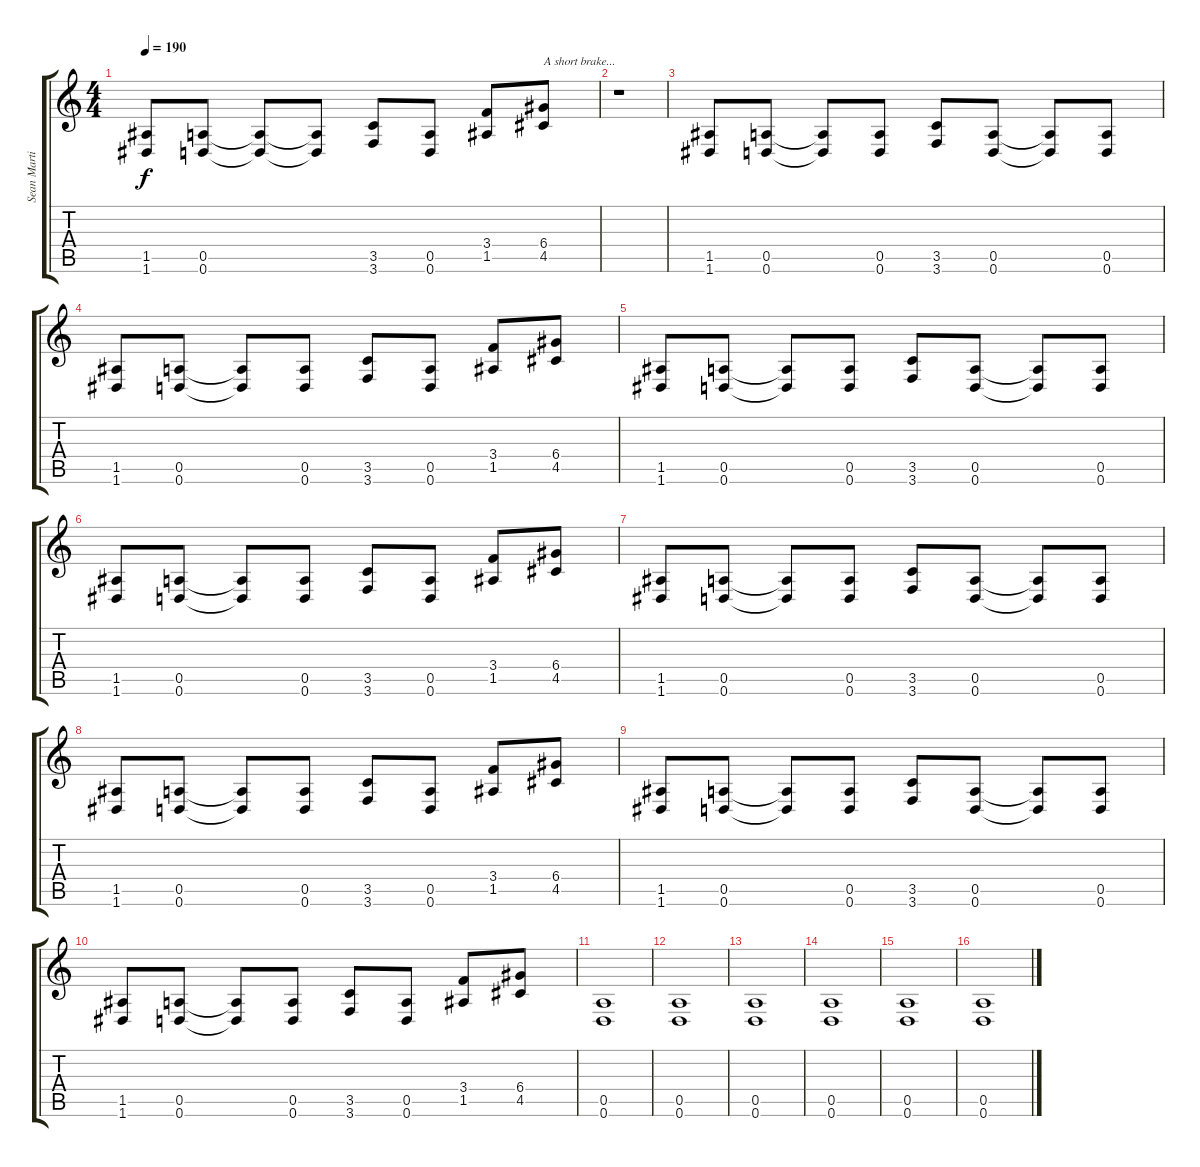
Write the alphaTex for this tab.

\track ("Sean Martin (Guitar)" "Sean Marti") {instrument distortionguitar}
\staff {score tabs}
\tuning (E4 B3 G3 D3 A2 D2) {hide}
\ts (4 4)
\tempo 190
\clef g2
\ks c
(1.5 1.6).8{dy f} (0.5 0.6).8 (0.5{t} 0.6{t}).8 (0.5{t} 0.6{t}).8 (3.5 3.6).8 (0.5 0.6).8 (3.4 1.5).8 (6.4 4.5).8{txt "A short brake..."} |
r.1 |
(1.5 1.6).8 (0.5 0.6).8 (0.5{t} 0.6{t}).8 (0.5 0.6).8 (3.5 3.6).8 (0.5 0.6).8 (0.5{t} 0.6{t}).8 (0.5 0.6).8 |
(1.5 1.6).8 (0.5 0.6).8 (0.5{t} 0.6{t}).8 (0.5 0.6).8 (3.5 3.6).8 (0.5 0.6).8 (3.4 1.5).8 (6.4 4.5).8 |
(1.5 1.6).8 (0.5 0.6).8 (0.5{t} 0.6{t}).8 (0.5 0.6).8 (3.5 3.6).8 (0.5 0.6).8 (0.5{t} 0.6{t}).8 (0.5 0.6).8 |
(1.5 1.6).8 (0.5 0.6).8 (0.5{t} 0.6{t}).8 (0.5 0.6).8 (3.5 3.6).8 (0.5 0.6).8 (3.4 1.5).8 (6.4 4.5).8 |
(1.5 1.6).8 (0.5 0.6).8 (0.5{t} 0.6{t}).8 (0.5 0.6).8 (3.5 3.6).8 (0.5 0.6).8 (0.5{t} 0.6{t}).8 (0.5 0.6).8 |
(1.5 1.6).8 (0.5 0.6).8 (0.5{t} 0.6{t}).8 (0.5 0.6).8 (3.5 3.6).8 (0.5 0.6).8 (3.4 1.5).8 (6.4 4.5).8 |
(1.5 1.6).8 (0.5 0.6).8 (0.5{t} 0.6{t}).8 (0.5 0.6).8 (3.5 3.6).8 (0.5 0.6).8 (0.5{t} 0.6{t}).8 (0.5 0.6).8 |
(1.5 1.6).8 (0.5 0.6).8 (0.5{t} 0.6{t}).8 (0.5 0.6).8 (3.5 3.6).8 (0.5 0.6).8 (3.4 1.5).8 (6.4 4.5).8 |
(0.5 0.6).1 |
(0.5 0.6).1 |
(0.5 0.6).1 |
(0.5 0.6).1 |
(0.5 0.6).1 |
(0.5 0.6).1
